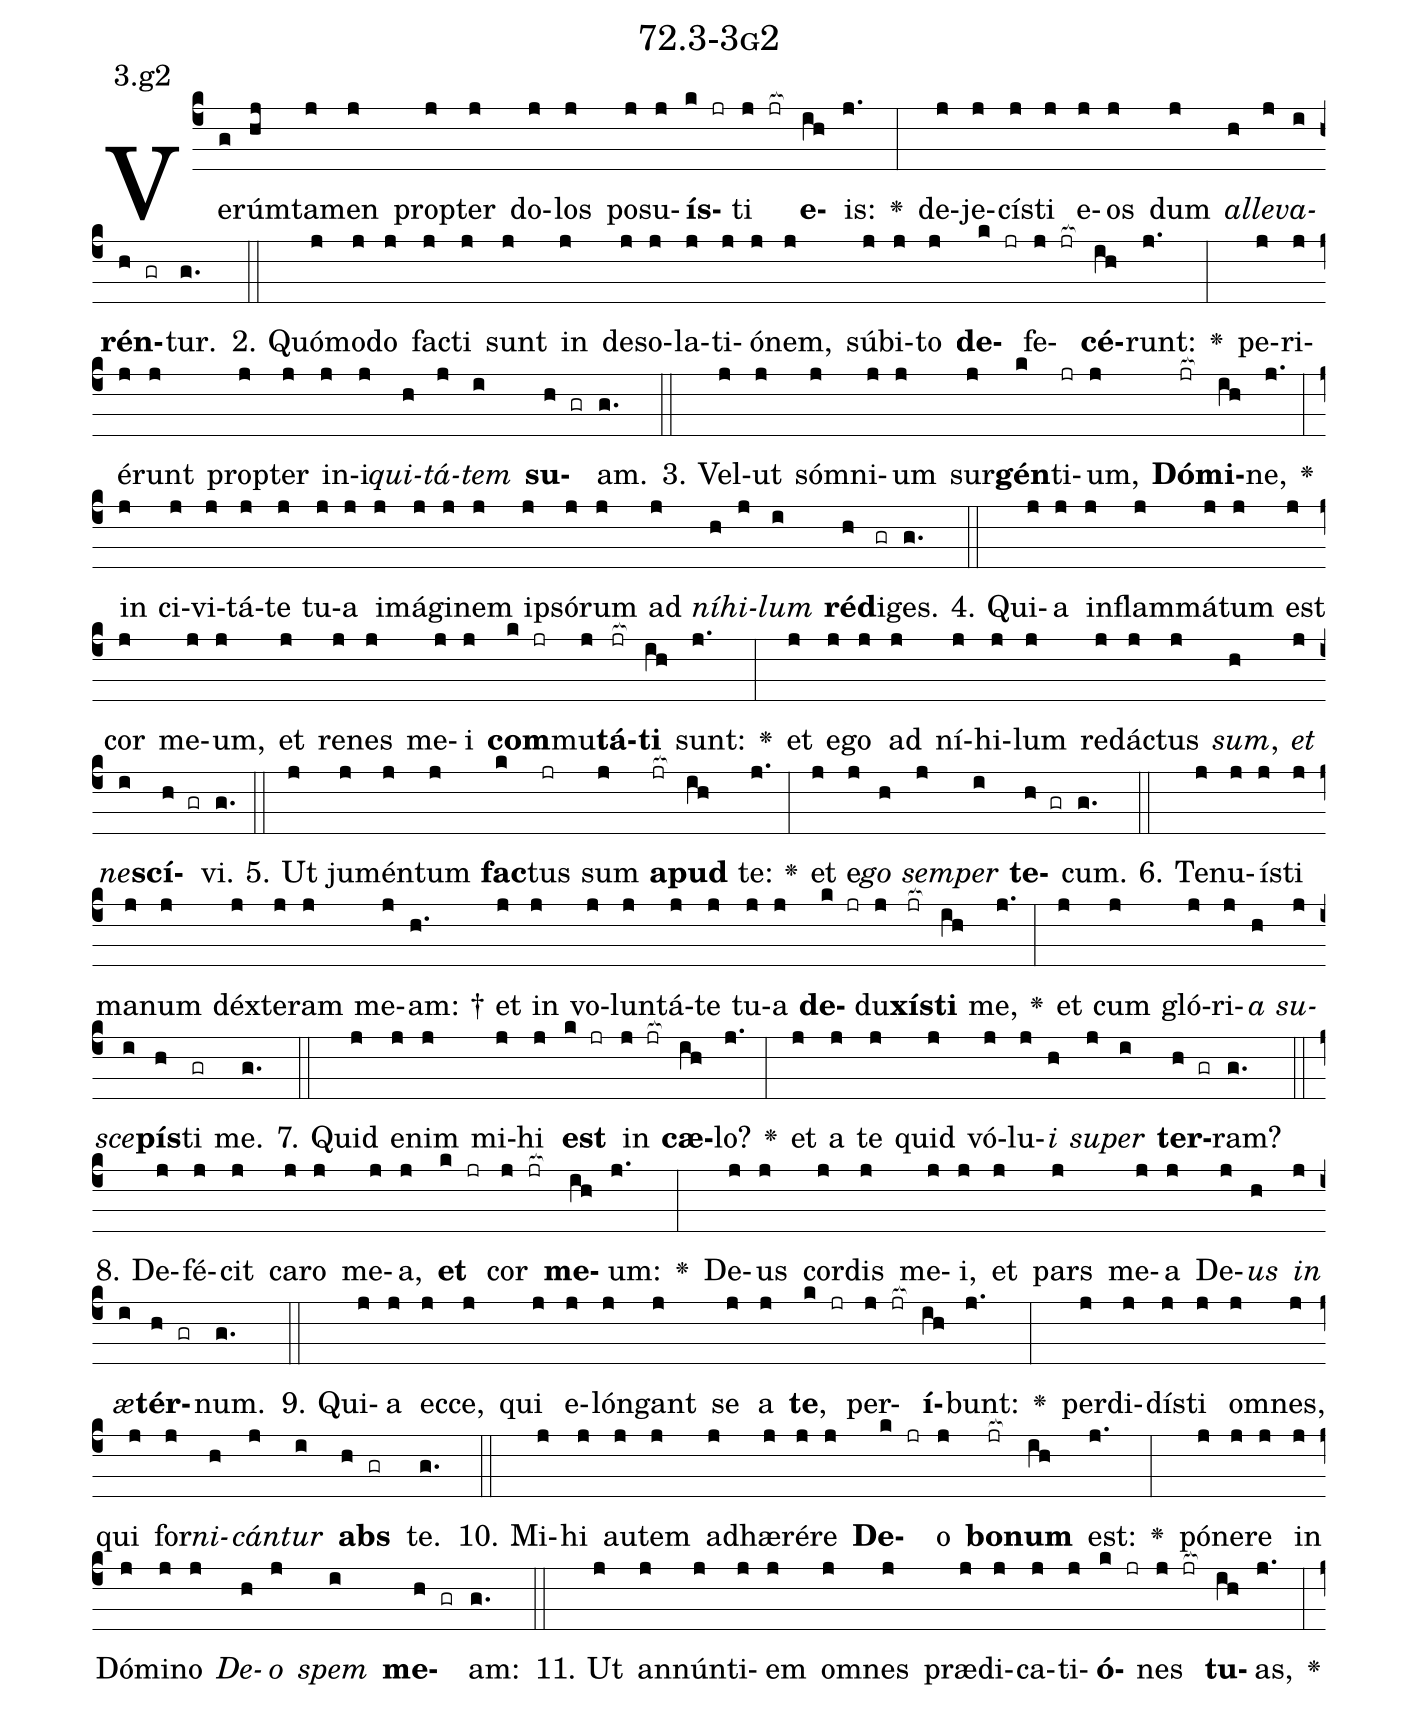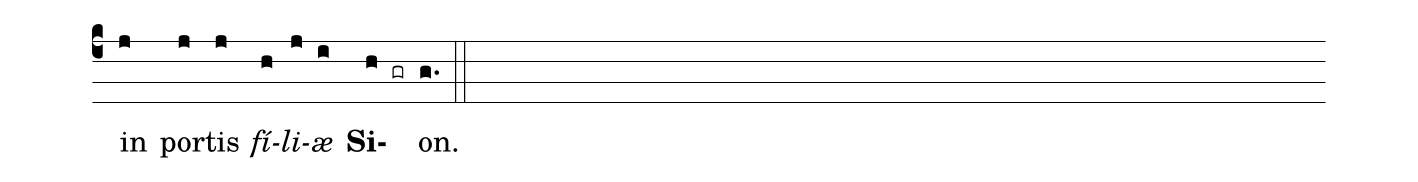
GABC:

name: 72.3-3g2;
annotation: 3.g2;
%%
(c4)Ve(g)rúm(hj)ta(j)men(j) prop(j)ter(j) do(j)los(j) po(j)su(j)<b>ís</b>(k jr)ti(j jr[ocb:1{]) <b>e</b>(ih[ocb:0}])is:(j.) <v>\greheightstar</v>(:) de(j)je(j)cís(j)ti(j) e(j)os(j) dum(j) <i>al</i>(h)<i>le</i>(j)<i>va</i>(i)<b>rén</b>(h gr)tur.(g.) (::)
2. Quó(j)mo(j)do(j) fac(j)ti(j) sunt(j) in(j) de(j)so(j)la(j)ti(j)ó(j)nem,(j) súb(j)i(j)to(j) <b>de</b>(k jr)fe(j jr[ocb:1{])<b>cé</b>(ih[ocb:0}])runt:(j.) <v>\greheightstar</v>(:) pe(j)ri(j)é(j)runt(j) prop(j)ter(j) in(j)i(j)<i>qui</i>(h)<i>tá</i>(j)<i>tem</i>(i) <b>su</b>(h gr)am.(g.) (::)
3. Vel(j)ut(j) sóm(j)ni(j)um(j) sur(j)<b>gén</b>(k)ti(jr)um,(j) <b>Dó</b>(jr[ocb:1{])<b>mi</b>(ih[ocb:0}])ne,(j.) <v>\greheightstar</v>(:) in(j) ci(j)vi(j)tá(j)te(j) tu(j)a(j) i(j)má(j)gi(j)nem(j) ip(j)só(j)rum(j) ad(j) <i>ní</i>(h)<i>hi</i>(j)<i>lum</i>(i) <b>réd</b>(h)i(gr)ges.(g.) (::)
4. Qui(j)a(j) in(j)flam(j)má(j)tum(j) est(j) cor(j) me(j)um,(j) et(j) re(j)nes(j) me(j)i(j) <b>com</b>(k jr)mu(j)<b>tá</b>(jr[ocb:1{])<b>ti</b>(ih[ocb:0}]) sunt:(j.) <v>\greheightstar</v>(:) et(j) e(j)go(j) ad(j) ní(j)hi(j)lum(j) red(j)ác(j)tus(j) <i>sum</i>,(h) <i>et</i>(j) <i>ne</i>(i)<b>scí</b>(h gr)vi.(g.) (::)
5. Ut(j) ju(j)mén(j)tum(j) <b>fac</b>(k)tus(jr) sum(j) <b>a</b>(jr[ocb:1{])<b>pud</b>(ih[ocb:0}]) te:(j.) <v>\greheightstar</v>(:) et(j) e(j)<i>go</i>(h) <i>sem</i>(j)<i>per</i>(i) <b>te</b>(h gr)cum.(g.) (::)
6. Te(j)nu(j)ís(j)ti(j) ma(j)num(j) déx(j)te(j)ram(j) me(j)am: †(h.) et(j) in(j) vo(j)lun(j)tá(j)te(j) tu(j)a(j) <b>de</b>(k jr)du(j)<b>xís</b>(jr[ocb:1{])<b>ti</b>(ih[ocb:0}]) me,(j.) <v>\greheightstar</v>(:) et(j) cum(j) gló(j)ri(j)<i>a</i>(h) <i>su</i>(j)<i>sce</i>(i)<b>pís</b>(h)ti(gr) me.(g.) (::)
7. Quid(j) e(j)nim(j) mi(j)hi(j) <b>est</b>(k jr) in(j jr[ocb:1{]) <b>cæ</b>(ih[ocb:0}])lo?(j.) <v>\greheightstar</v>(:) et(j) a(j) te(j) quid(j) vó(j)lu(j)<i>i</i>(h) <i>su</i>(j)<i>per</i>(i) <b>ter</b>(h gr)ram?(g.) (::)
8. De(j)fé(j)cit(j) ca(j)ro(j) me(j)a,(j) <b>et</b>(k jr) cor(j jr[ocb:1{]) <b>me</b>(ih[ocb:0}])um:(j.) <v>\greheightstar</v>(:) De(j)us(j) cor(j)dis(j) me(j)i,(j) et(j) pars(j) me(j)a(j) De(j)<i>us</i>(h) <i>in</i>(j) <i>æ</i>(i)<b>tér</b>(h gr)num.(g.) (::)
9. Qui(j)a(j) ec(j)ce,(j) qui(j) e(j)lón(j)gant(j) se(j) a(j) <b>te</b>,(k jr) per(j jr[ocb:1{])<b>í</b>(ih[ocb:0}])bunt:(j.) <v>\greheightstar</v>(:) per(j)di(j)dís(j)ti(j) om(j)nes,(j) qui(j) for(j)<i>ni</i>(h)<i>cán</i>(j)<i>tur</i>(i) <b>abs</b>(h gr) te.(g.) (::)
10. Mi(j)hi(j) au(j)tem(j) ad(j)hæ(j)ré(j)re(j) <b>De</b>(k jr)o(j) <b>bo</b>(jr[ocb:1{])<b>num</b>(ih[ocb:0}]) est:(j.) <v>\greheightstar</v>(:) pó(j)ne(j)re(j) in(j) Dó(j)mi(j)no(j) <i>De</i>(h)<i>o</i>(j) <i>spem</i>(i) <b>me</b>(h gr)am:(g.) (::)
11. Ut(j) an(j)nún(j)ti(j)em(j) om(j)nes(j) præ(j)di(j)ca(j)ti(j)<b>ó</b>(k jr)nes(j jr[ocb:1{]) <b>tu</b>(ih[ocb:0}])as,(j.) <v>\greheightstar</v>(:) in(j) por(j)tis(j) <i>fí</i>(h)<i>li</i>(j)<i>æ</i>(i) <b>Si</b>(h gr)on.(g.) (::)
